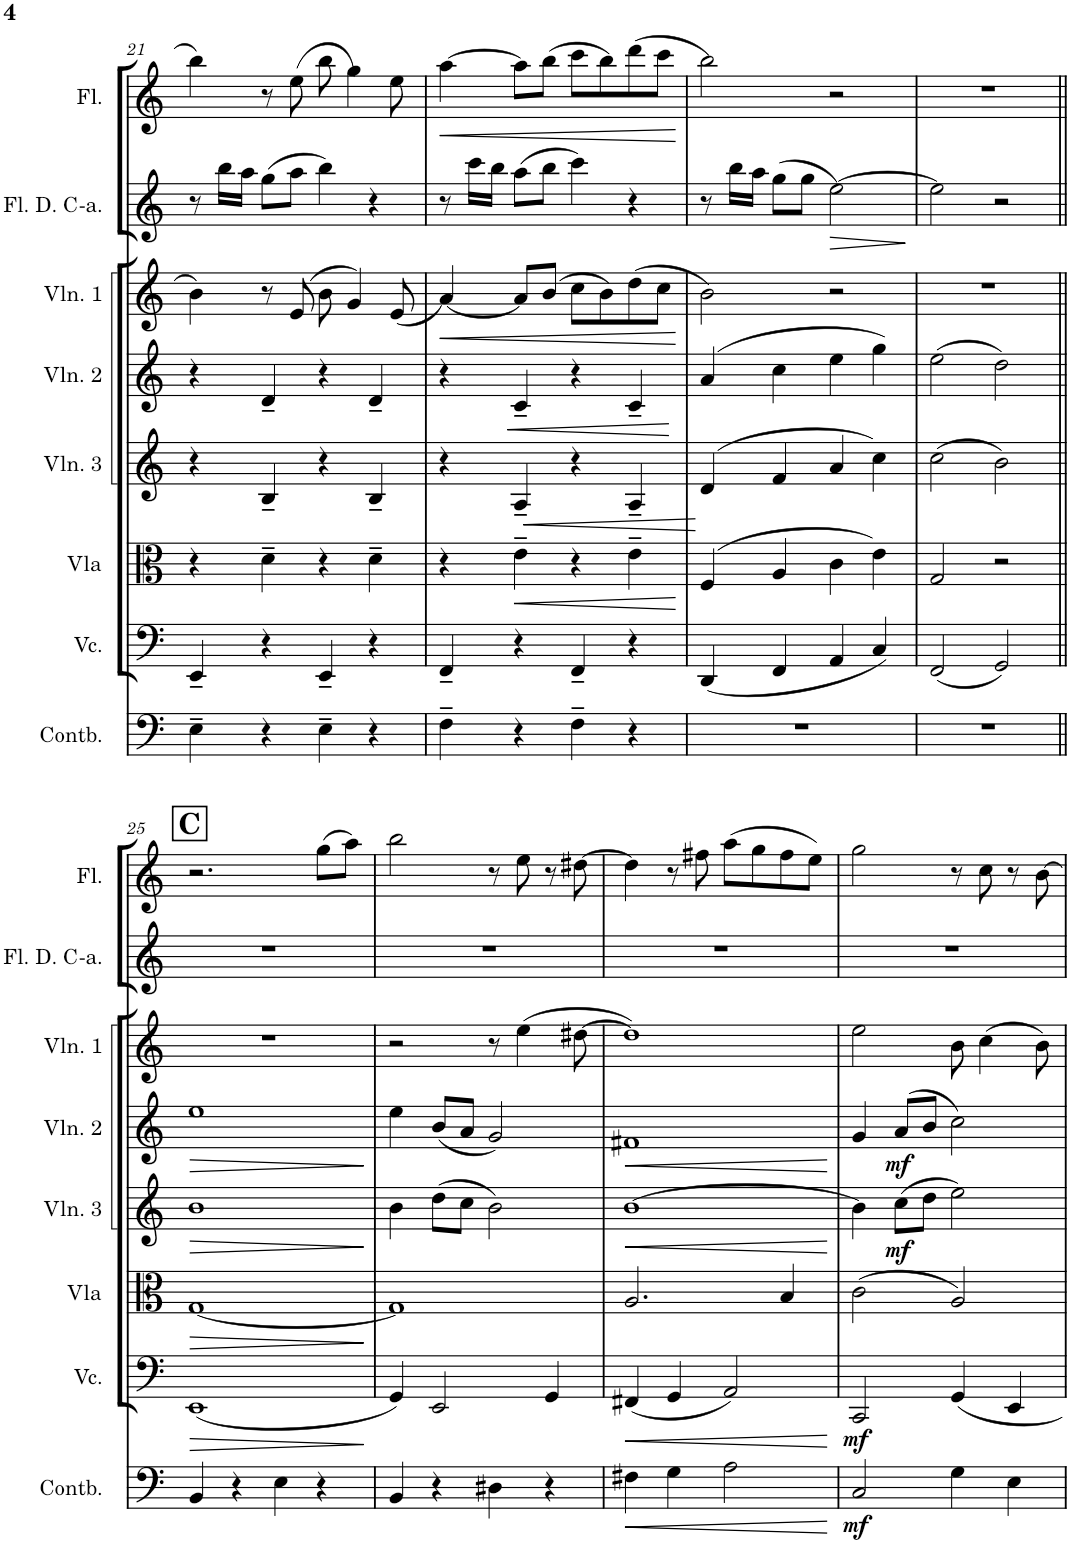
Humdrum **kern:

**kern	**dynam	**kern	**dynam	**kern	**dynam	**kern	**dynam	**kern	**dynam	**kern	**dynam	**kern	**dynam	**kern	**dynam
*part8	*part8	*part7	*part7	*part6	*part6	*part5	*part5	*part4	*part4	*part3	*part3	*part2	*part2	*part1	*part1
*staff8	*staff8	*staff7	*staff7	*staff6	*staff6	*staff5	*staff5	*staff4	*staff4	*staff3	*staff3	*staff2	*staff2	*staff1	*staff1
*I"Contrabaixo	*	*I"Violoncelo	*	*I"Viola	*	*I"Violino 3	*	*I"Violino 2	*	*I"Violino 1	*	*I"Flauta Doce Contralto	*	*I"Flauta	*
*I'Contb.	*	*I'Vc.	*	*I'Vla	*	*I'Vln. 3	*	*I'Vln. 2	*	*I'Vln. 1	*	*I'Fl. D. C-a.	*	*I'Fl.	*
!!LO:PB:g=z
*clefF4	*	*clefF4	*	*clefC3	*	*clefG2	*	*clefG2	*	*clefG2	*	*clefG2	*	*clefG2	*
*Trd7c12	*	*	*	*	*	*	*	*	*	*	*	*	*	*	*
*k[]	*	*k[]	*	*k[]	*	*k[]	*	*k[]	*	*k[]	*	*k[]	*	*k[]	*
*M4/4	*	*M4/4	*	*M4/4	*	*M4/4	*	*M4/4	*	*M4/4	*	*M4/4	*	*M4/4	*
=21	=21	=21	=21	=21	=21	=21	=21	=21	=21	=21	=21	=21	=21	=21	=21
4E~\	.	4EE~/	.	4r	.	4r	.	4r	.	4b\	.	8r	.	4bb\	.
.	.	.	.	.	.	.	.	.	.	.	.	16bb\LL	.	.	.
.	.	.	.	.	.	.	.	.	.	.	.	16aa\JJ	.	.	.
4r	.	4r	.	4d~\	.	4B~/	.	4d~/	.	8r	.	(8gg\L	.	8r	.
.	.	.	.	.	.	.	.	.	.	(8e/	.	8aa\J	.	(8ee\	.
4E~\	.	4EE~/	.	4r	.	4r	.	4r	.	8b\	.	4bb\)	.	8bb\	.
.	.	.	.	.	.	.	.	.	.	4g/)	.	.	.	4gg\)	.
4r	.	4r	.	4d~\	.	4B~/	.	4d~/	.	.	.	4r	.	.	.
.	.	.	.	.	.	.	.	.	.	(8e/	.	.	.	8ee\	.
=22	=22	=22	=22	=22	=22	=22	=22	=22	=22	=22	=22	=22	=22	=22	=22
!	!	!	!	!	!	!	!	!	!	!	!LO:HP:b	!	!	!	!LO:HP:b
4F~\	.	4FF~/	.	4r	.	4r	.	4r	.	[4a/)	<	8r	.	[4aa\	<
.	.	.	.	.	.	.	.	.	.	.	.	16ccc\LL	.	.	.
.	.	.	.	.	.	.	.	.	.	.	.	16bb\JJ	.	.	.
!	!	!	!	!	!LO:HP:b	!	!LO:HP:b	!	!LO:HP:b	!	!	!	!	!	!
4r	.	4r	.	4e~\	<	4A~/	<	4c~/	<	8a/L]	.	(8aa\L	.	8aa\L]	.
.	.	.	.	.	.	.	.	.	.	(8b/J	.	8bb\J	.	(8bb\J	.
4F~\	.	4FF~/	.	4r	.	4r	.	4r	.	8cc\L	.	4ccc\)	.	8ccc\L	.
.	.	.	.	.	.	.	.	.	.	8b\)	.	.	.	8bb\)	.
4r	.	4r	.	4e~\	.	4A~/	.	4c~/	.	(8dd\	.	4r	.	(8ddd\	.
.	.	.	.	.	.	.	.	.	.	8cc\J	.	.	.	8ccc\J	.
.	.	.	.	.	[	.	.	.	[	.	[	.	.	.	[
=23	=23	=23	=23	=23	=23	=23	=23	=23	=23	=23	=23	=23	=23	=23	=23
1r	.	(4DD/	.	(4F/	.	(4d/	.	(4a/	.	2b\)	.	8r	.	2bb\)	.
.	.	.	.	.	.	.	.	.	.	.	.	16bb\LL	.	.	.
.	.	.	.	.	.	.	.	.	.	.	.	16aa\JJ	.	.	.
.	.	4FF/	.	4A/	.	4f/	[	4cc\	.	.	.	(8gg\L	.	.	.
.	.	.	.	.	.	.	.	.	.	.	.	8gg\J	.	.	.
!	!	!	!	!	!	!	!	!	!	!	!	!	!LO:HP:b	!	!
.	.	4AA/	.	4c\)	.	4a/	.	4ee\	.	2r	.	[2ee\)	>	2r	.
.	.	4C/)	.	4e\	.	4cc\)	.	4gg\)	.	.	.	.	.	.	.
.	.	.	.	.	.	.	.	.	.	.	.	.	]	.	.
=24	=24	=24	=24	=24	=24	=24	=24	=24	=24	=24	=24	=24	=24	=24	=24
1r	.	(2FF/	.	2G/	.	(2cc\	.	(2ee\	.	1r	.	2ee\]	.	1r	.
.	.	2GG/)	.	2r	.	2b\)	.	2dd\)	.	.	.	2r	.	.	.
!!LO:LB:g=z
!!LO:REH:place=s1:a:B:cj:fs=14:t=C
=25||	=25||	=25||	=25||	=25||	=25||	=25||	=25||	=25||	=25||	=25||	=25||	=25||	=25||	=25||	=25||
!	!	!	!LO:HP:b	!	!LO:HP:b	!	!LO:HP:b	!	!LO:HP:b	!	!	!	!	!	!
4BB/	.	(1EE	>	[1G	>	1b	>	1ee	>	1r	.	1r	.	2.r	.
4r	.	.	.	.	.	.	.	.	.	.	.	.	.	.	.
4E\	.	.	.	.	.	.	.	.	.	.	.	.	.	.	.
4r	.	.	.	.	.	.	.	.	.	.	.	.	.	(8gg\L	.
.	.	.	.	.	.	.	.	.	.	.	.	.	.	8aa\J)	.
.	.	.	]	.	]	.	]	.	]	.	.	.	.	.	.
=26	=26	=26	=26	=26	=26	=26	=26	=26	=26	=26	=26	=26	=26	=26	=26
4BB/	.	4GG/)	.	1G]	.	4b\	.	4ee\	.	2r	.	1r	.	2bb\	.
4r	.	2EE/	.	.	.	(8dd\L	.	(8b/L	.	.	.	.	.	.	.
.	.	.	.	.	.	8cc\J	.	8a/J	.	.	.	.	.	.	.
4D#X\	.	.	.	.	.	2b\)	.	2g/)	.	8r	.	.	.	8r	.
.	.	.	.	.	.	.	.	.	.	(4ee\	.	.	.	8ee\	.
4r	.	4GG/	.	.	.	.	.	.	.	.	.	.	.	8r	.
.	.	.	.	.	.	.	.	.	.	[8dd#X\	.	.	.	[8dd#X\	.
=27	=27	=27	=27	=27	=27	=27	=27	=27	=27	=27	=27	=27	=27	=27	=27
!	!LO:HP:b	!	!LO:HP:b	!	!	!	!LO:HP:b	!	!LO:HP:b	!	!	!	!	!	!
4F#X\	<	(4FF#X/	<	2.A/	.	[1b	<	1f#X	<	1dd#])	.	1r	.	4dd#\]	.
4G\	.	4GG/	.	.	.	.	.	.	.	.	.	.	.	8r	.
.	.	.	.	.	.	.	.	.	.	.	.	.	.	8ff#X\	.
2A\	.	2AA/)	.	.	.	.	.	.	.	.	.	.	.	(8aa\L	.
.	.	.	.	.	.	.	.	.	.	.	.	.	.	8gg\	.
.	.	.	.	4B/	.	.	.	.	.	.	.	.	.	8ff#\	.
.	.	.	.	.	.	.	.	.	.	.	.	.	.	8ee\J)	.
.	[	.	[	.	.	.	[	.	[	.	.	.	.	.	.
=28	=28	=28	=28	=28	=28	=28	=28	=28	=28	=28	=28	=28	=28	=28	=28
!	!LO:DY:b	!	!LO:DY:b	!	!	!	!	!	!	!	!	!	!	!	!
2C/	mf	2CC/	mf	(2c\	.	4b\]	.	4g/	.	2ee\	.	1r	.	2gg\	.
!	!	!	!	!	!	!	!LO:DY:b	!	!LO:DY:b	!	!	!	!	!	!
.	.	.	.	.	.	(8cc\L	mf	(8a/L	mf	.	.	.	.	.	.
.	.	.	.	.	.	8dd\J	.	8b/J	.	.	.	.	.	.	.
4G\	.	4GG/	.	2A/)	.	2ee\)	.	2cc\)	.	8b\	.	.	.	8r	.
.	.	.	.	.	.	.	.	.	.	(4cc\	.	.	.	8cc\	.
4E\	.	4EE/	.	.	.	.	.	.	.	.	.	.	.	8r	.
.	.	.	.	.	.	.	.	.	.	8b\)	.	.	.	[8b\	.
=	=	=	=	=	=	=	=	=	=	=	=	=	=	=	=
*-	*-	*-	*-	*-	*-	*-	*-	*-	*-	*-	*-	*-	*-	*-	*-
